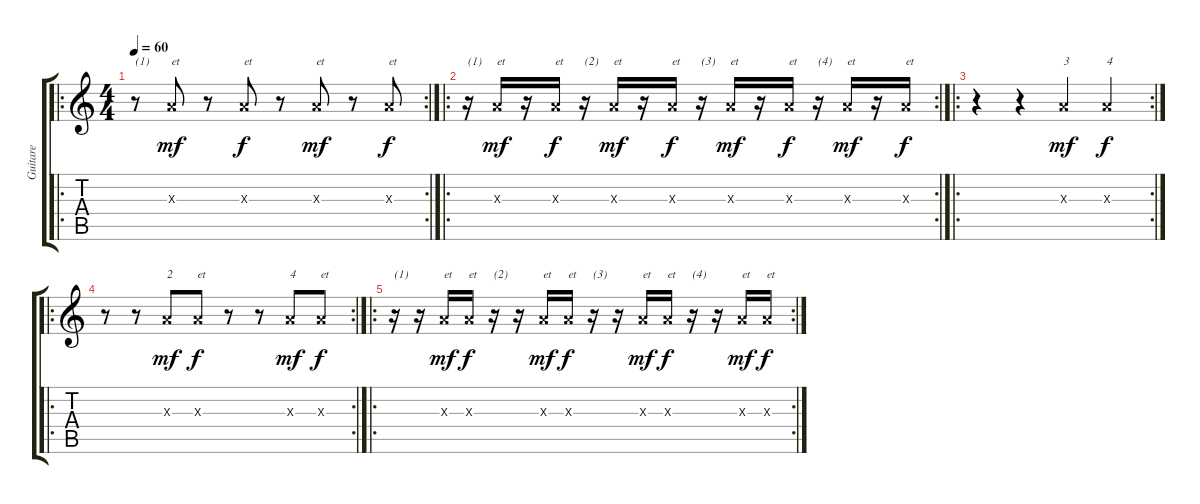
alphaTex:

\track ("Guitare" "Guitare") {instrument acousticguitarsteel}
\staff {score tabs}
\tuning (E4 B3 G3 D3 A2 E2) {hide}
\ro
\rc 2
\ts (4 4)
\tempo 60
\clef g2
\ks c
r.8{txt "(1)" dy f} 2.3{x}.8{txt "et" dy mf} r.8 2.3{x}.8{txt "et" dy f} r.8 2.3{x}.8{txt "et" dy mf} r.8 2.3{x}.8{txt "et" dy f} |
\ro
\rc 2
r.16{txt "(1)"} 2.3{x}.16{txt "et" dy mf} r.16 2.3{x}.16{txt "et" dy f} r.16{txt "(2)"} 2.3{x}.16{txt "et" dy mf} r.16 2.3{x}.16{txt "et" dy f} r.16{txt "(3)"} 2.3{x}.16{txt "et" dy mf} r.16 2.3{x}.16{txt "et" dy f} r.16{txt "(4)"} 2.3{x}.16{txt "et" dy mf} r.16 2.3{x}.16{txt "et" dy f} |
\ro
\rc 2
r.4 r.4 2.3{x}.4{txt "3" dy mf} 2.3{x}.4{txt "4" dy f} |
\ro
\rc 2
r.8 r.8 2.3{x}.8{txt "2" dy mf} 2.3{x}.8{txt "et" dy f} r.8 r.8 2.3{x}.8{txt "4" dy mf} 2.3{x}.8{txt "et" dy f} |
\ro
\rc 2
r.16{txt "(1)"} r.16 2.3{x}.16{txt "et" dy mf} 2.3{x}.16{txt "et" dy f} r.16{txt "(2)"} r.16 2.3{x}.16{txt "et" dy mf} 2.3{x}.16{txt "et" dy f} r.16{txt "(3)"} r.16 2.3{x}.16{txt "et" dy mf} 2.3{x}.16{txt "et" dy f} r.16{txt "(4)"} r.16 2.3{x}.16{txt "et" dy mf} 2.3{x}.16{txt "et" dy f}
